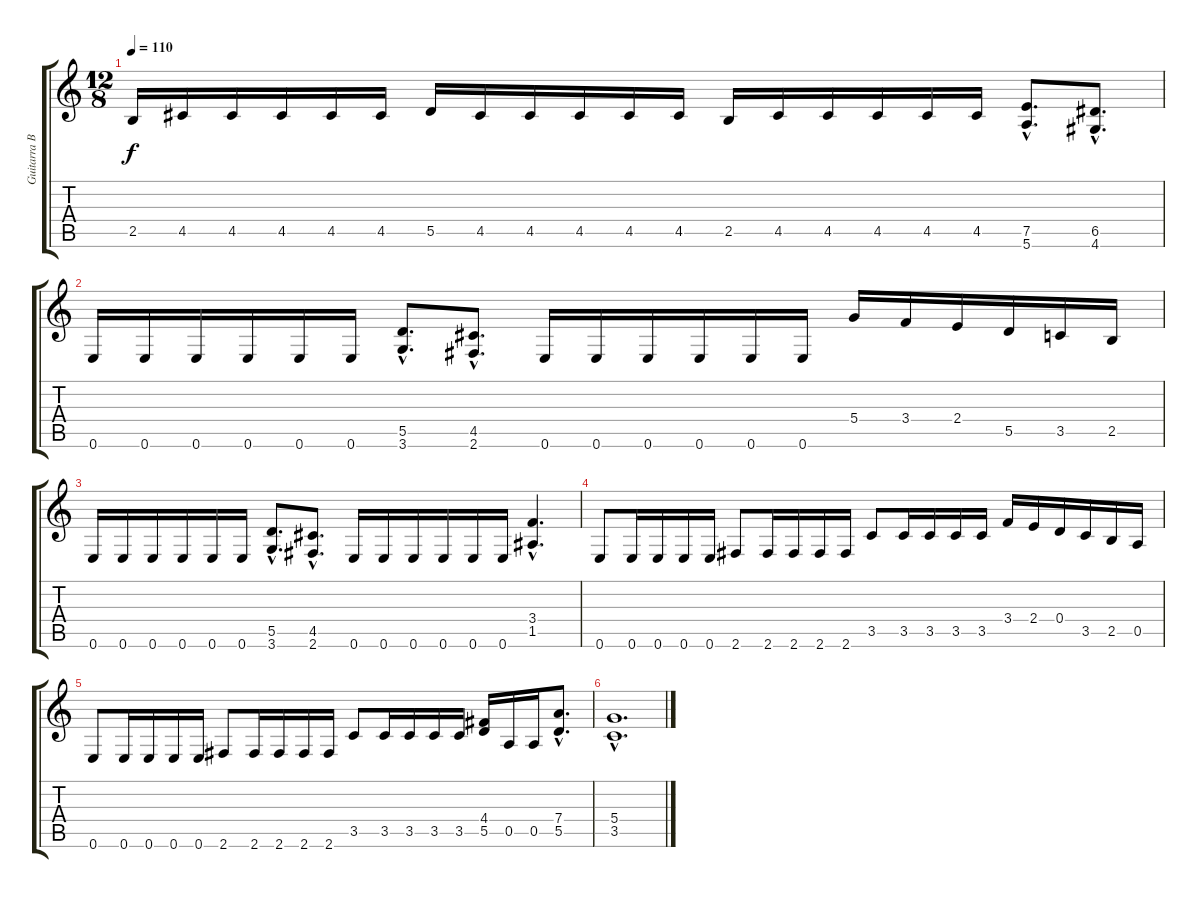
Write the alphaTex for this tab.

\track ("Guitarra Base" "Guitarra B") {instrument distortionguitar}
\staff {score tabs}
\tuning (E4 B3 G3 D3 A2 E2) {hide}
\ts (12 8)
\tempo 110
\clef g2
\ks c
2.5.16{dy f} 4.5.16 4.5.16 4.5.16 4.5.16 4.5.16 5.5.16 4.5.16 4.5.16 4.5.16 4.5.16 4.5.16 2.5.16 4.5.16 4.5.16 4.5.16 4.5.16 4.5.16 (7.5{hac} 5.6{hac}).8{d} (6.5{hac} 4.6{hac}).8{d} |
0.6.16 0.6.16 0.6.16 0.6.16 0.6.16 0.6.16 (5.5{hac} 3.6{hac}).8{d} (4.5{hac} 2.6{hac}).8{d} 0.6.16 0.6.16 0.6.16 0.6.16 0.6.16 0.6.16 5.4.16 3.4.16 2.4.16 5.5.16 3.5.16 2.5.16 |
0.6.16 0.6.16 0.6.16 0.6.16 0.6.16 0.6.16 (5.5{hac} 3.6{hac}).8{d} (4.5{hac} 2.6{hac}).8{d} 0.6.16 0.6.16 0.6.16 0.6.16 0.6.16 0.6.16 (3.4{hac} 1.5{hac}).4{d} |
0.6.8 0.6.16 0.6.16 0.6.16 0.6.16 2.6.8 2.6.16 2.6.16 2.6.16 2.6.16 3.5.8 3.5.16 3.5.16 3.5.16 3.5.16 3.4.16 2.4.16 0.4.16 3.5.16 2.5.16 0.5.16 |
0.6.8 0.6.16 0.6.16 0.6.16 0.6.16 2.6.8 2.6.16 2.6.16 2.6.16 2.6.16 3.5.8 3.5.16 3.5.16 3.5.16 3.5.16 (4.4 5.5).16 0.5.16 0.5.16 (7.4{hac} 5.5{hac}).8{d} |
(5.4{hac} 3.5{hac}).1{d}
